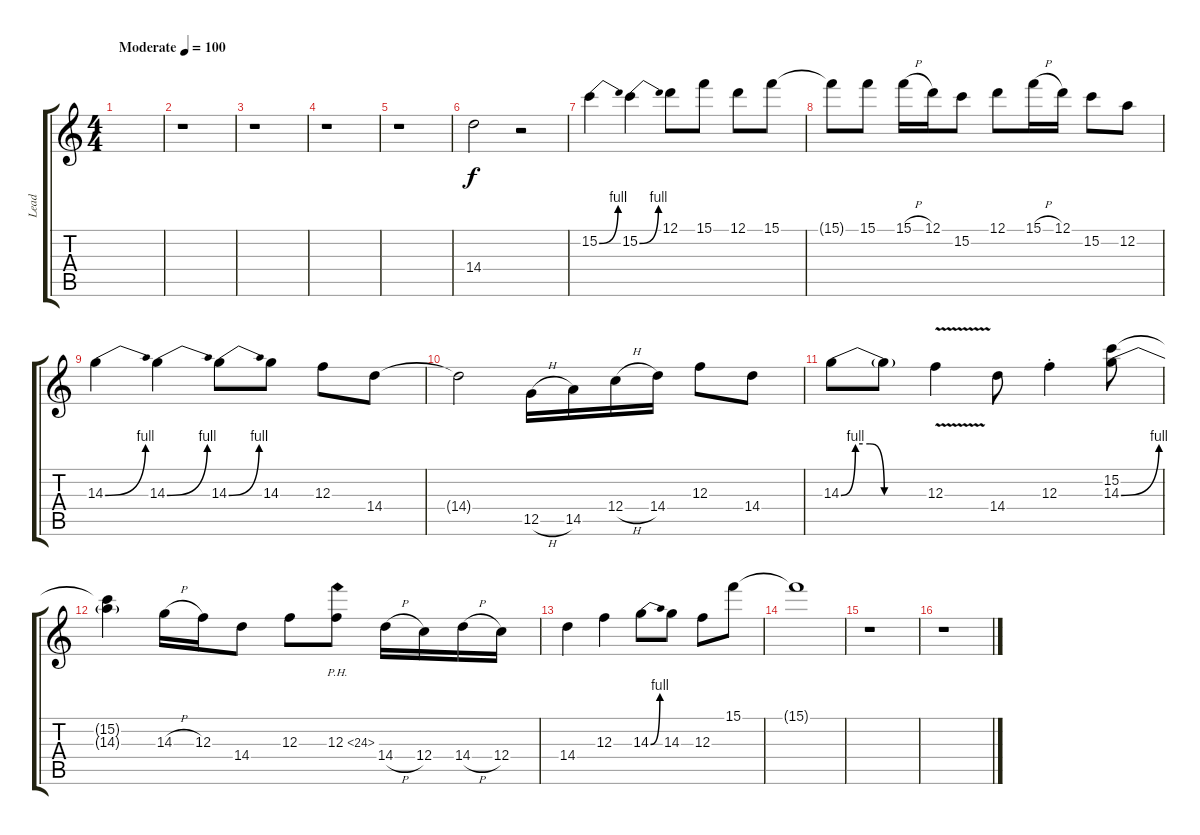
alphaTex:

\track ("Lead" "Lead") {instrument distortionguitar}
\staff {score tabs}
\tuning (D4 A3 F3 C3 G2 D2) {hide}
\ts (4 4)
\tempo (100 "Moderate")
\clef g2
\ks c
|
r.1 |
r.1 |
r.1 |
r.1 |
14.4.2 r.2 |
15.2{be (bend 0 0 60 4)}.4 15.2{be (bend 0 0 60 4)}.4 12.1.8 15.1.8 12.1.8 15.1.8 |
15.1{t}.8 15.1.8 15.1{h}.16 12.1.16 15.2.8 12.1.8 15.1{h}.16 12.1.16 15.2.8 12.2.8 |
14.3{be (bend 0 0 60 4)}.4 14.3{be (bend 0 0 60 4)}.4 14.3{be (bend 0 0 60 4)}.8 14.3.8 12.3.8 14.4.8 |
14.4{t}.2 12.5{h}.16 14.5.16 12.4{h}.16 14.4.16 12.3.8 14.4.8 |
14.3{be (custom 0 0 10 4 20 4 30 0 60 0)}.8 14.3{t}.8 12.3{v}.4 14.4.8 12.3{st}.4 (15.2 14.3{be (bend 0 0 60 4)}).8 |
(15.2{t} 14.3{t}).4 14.3{h}.16 12.3.16 14.4.8 12.3.8 12.3{ph 12}.8 14.4{h}.16 12.4.16 14.4{h}.16 12.4.16 |
14.4.4 12.3.4 14.3{be (bend 0 0 60 4)}.8 14.3.8 12.3.8 15.1.8 |
15.1{t}.1 |
r.1 |
r.1
